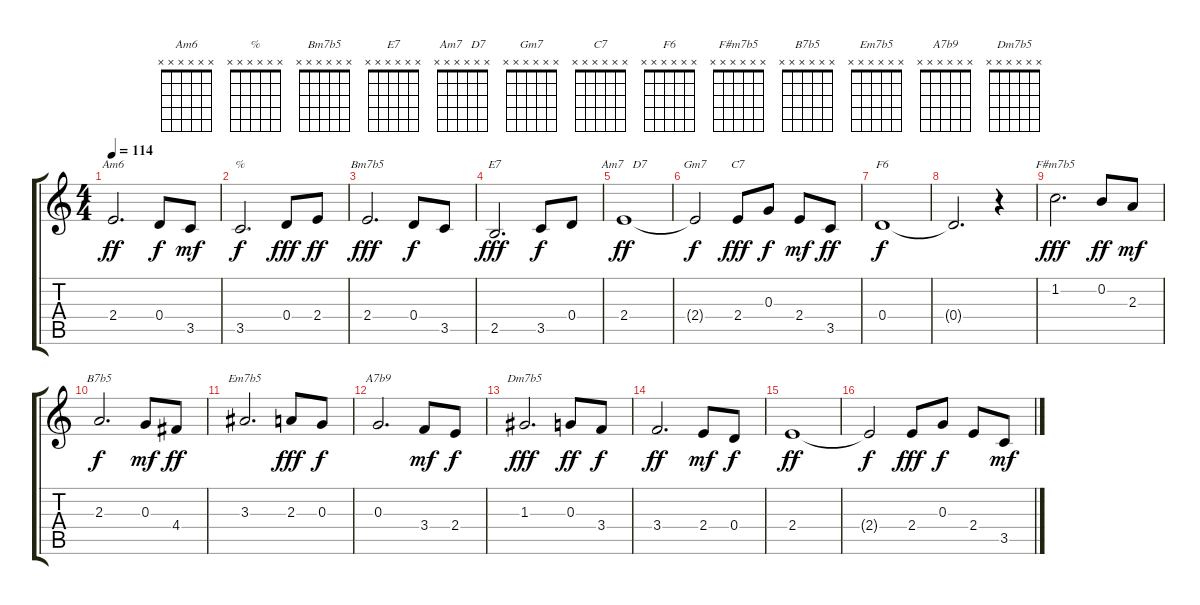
\track "" {instrument acousticguitarnylon}
\staff {score tabs}
\tuning (E4 B3 G3 D3 A2 E2) {hide}
\chord ("Am6" x x x x x x)
\chord ("%" x x x x x x)
\chord ("Bm7b5" x x x x x x)
\chord ("E7" x x x x x x)
\chord ("Am7   D7" x x x x x x)
\chord ("Gm7" x x x x x x)
\chord ("C7" x x x x x x)
\chord ("F6" x x x x x x)
\chord ("F#m7b5" x x x x x x)
\chord ("B7b5" x x x x x x)
\chord ("Em7b5" x x x x x x)
\chord ("A7b9" x x x x x x)
\chord ("Dm7b5" x x x x x x)
\ts (4 4)
\tempo 114
\clef g2
\ks c
2.4.2{d ch "Am6" dy ff} 0.4.8{dy f} 3.5.8{dy mf} |
3.5.2{d ch "%" dy f} 0.4.8{dy fff} 2.4.8{dy ff} |
2.4.2{d ch "Bm7b5" dy fff} 0.4.8{dy f} 3.5.8 |
2.5.2{d ch "E7" dy fff} 3.5.8{dy f} 0.4.8 |
2.4.1{ch "Am7   D7" dy ff} |
2.4{t}.2{ch "Gm7" dy f} 2.4.8{ch "C7" dy fff} 0.3.8{dy f} 2.4.8{dy mf} 3.5.8{dy ff} |
0.4.1{ch "F6" dy f} |
0.4{t}.2{d} r.4 |
1.2.2{d ch "F#m7b5" dy fff} 0.2.8{dy ff} 2.3.8{dy mf} |
2.3.2{d ch "B7b5" dy f} 0.3.8{dy mf} 4.4.8{dy ff} |
3.3.2{d ch "Em7b5"} 2.3.8{dy fff} 0.3.8{dy f} |
0.3.2{d ch "A7b9"} 3.4.8{dy mf} 2.4.8{dy f} |
1.3.2{d ch "Dm7b5" dy fff} 0.3.8{dy ff} 3.4.8{dy f} |
3.4.2{d dy ff} 2.4.8{dy mf} 0.4.8{dy f} |
2.4.1{dy ff} |
2.4{t}.2{dy f} 2.4.8{dy fff} 0.3.8{dy f} 2.4.8 3.5.8{dy mf}
